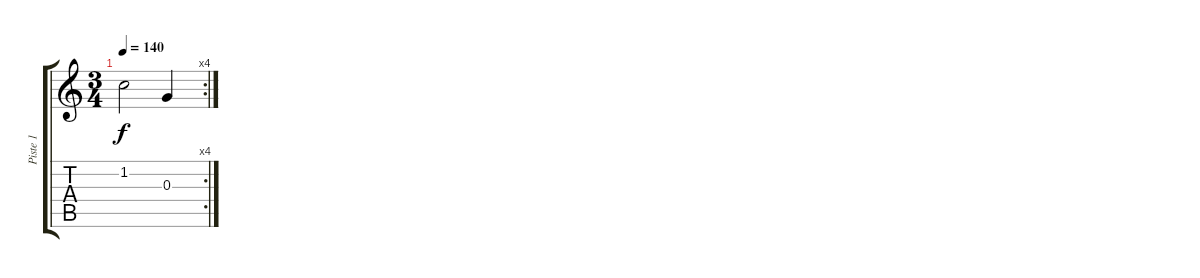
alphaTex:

\track ("Piste 1" "Piste 1") {instrument acousticguitarsteel}
\staff {score tabs}
\tuning (E4 B3 G3 D3 A2 E2) {hide}
\rc 4
\ts (3 4)
\tempo 140
\clef g2
\ks c
1.2{t}.2{dy f} 0.3.4
